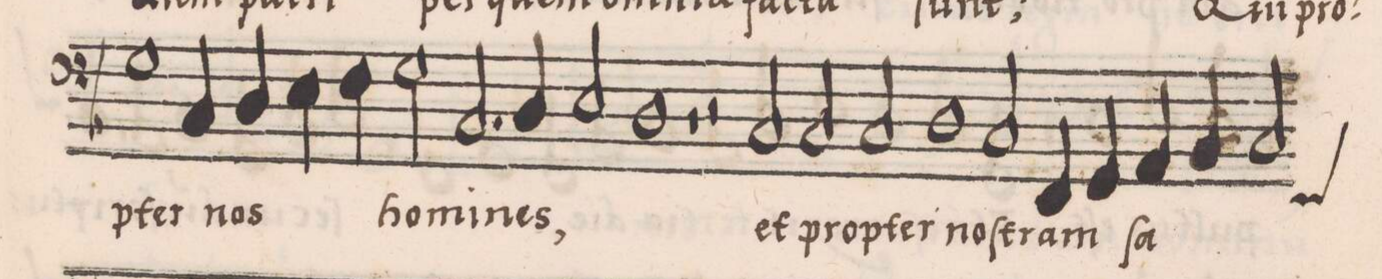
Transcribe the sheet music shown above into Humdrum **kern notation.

**kern	**text
*I"BASSVS	*
*clefF4	*
*k[b-]	*
*met(C|)	*
*M2/1	*
1G	-pter
=56-	=56-
4C/	nos
4D/	.
4E\	.
4F\	.
2G\	ho-
2.C/	-mi-
=57-	=57-
4D/	-nes,
2E/	.
1D	.
=58-	=58-
1r	.
2r	.
2C/	et
=59-	=59-
2C/	prop-
2C/	-ter
1D	.
=60-	=60-
2C/	noſ-
4FF/	-tram
4GG/	.
4AA/	ſa-
4BB-/	.
2C/	.
*custos:FF	*
=61-	=61-
*-	*-
